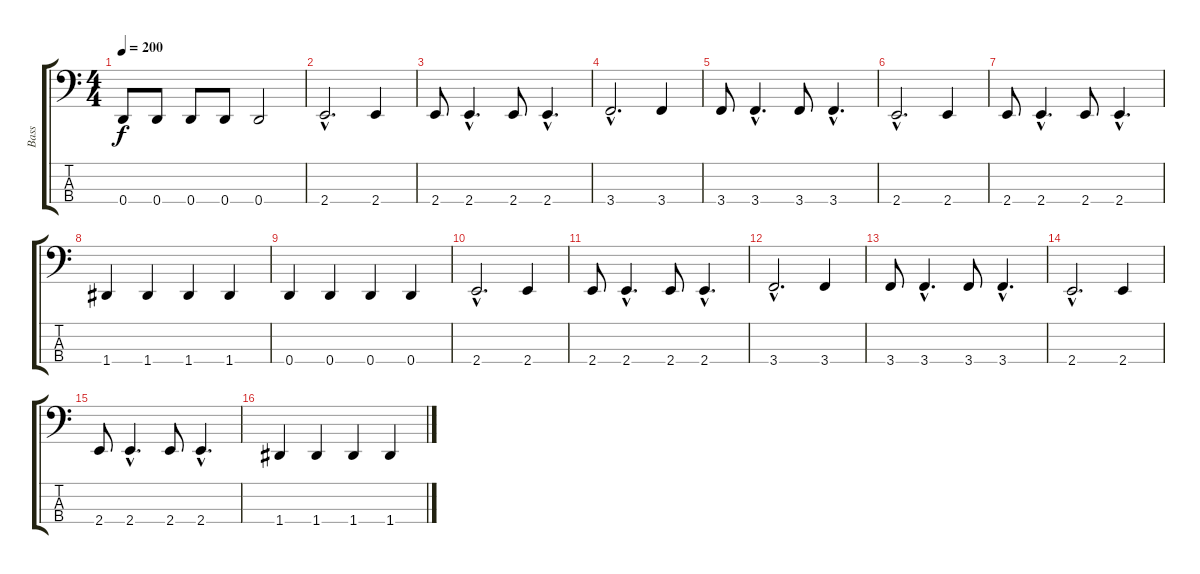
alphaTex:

\track ("Bass" "Bass") {instrument electricbasspick}
\staff {score tabs}
\tuning (G2 D2 A1 D1) {hide}
\ts (4 4)
\tempo 200
\clef f4
\ks c
0.4.8{dy f} 0.4.8 0.4.8 0.4.8 0.4.2 |
2.4{hac}.2{d} 2.4.4 |
2.4.8 2.4{hac}.4{d} 2.4.8 2.4{hac}.4{d} |
3.4{hac}.2{d} 3.4.4 |
3.4.8 3.4{hac}.4{d} 3.4.8 3.4{hac}.4{d} |
2.4{hac}.2{d} 2.4.4 |
2.4.8 2.4{hac}.4{d} 2.4.8 2.4{hac}.4{d} |
1.4.4 1.4.4 1.4.4 1.4.4 |
0.4.4 0.4.4 0.4.4 0.4.4 |
2.4{hac}.2{d} 2.4.4 |
2.4.8 2.4{hac}.4{d} 2.4.8 2.4{hac}.4{d} |
3.4{hac}.2{d} 3.4.4 |
3.4.8 3.4{hac}.4{d} 3.4.8 3.4{hac}.4{d} |
2.4{hac}.2{d} 2.4.4 |
2.4.8 2.4{hac}.4{d} 2.4.8 2.4{hac}.4{d} |
1.4.4 1.4.4 1.4.4 1.4.4
